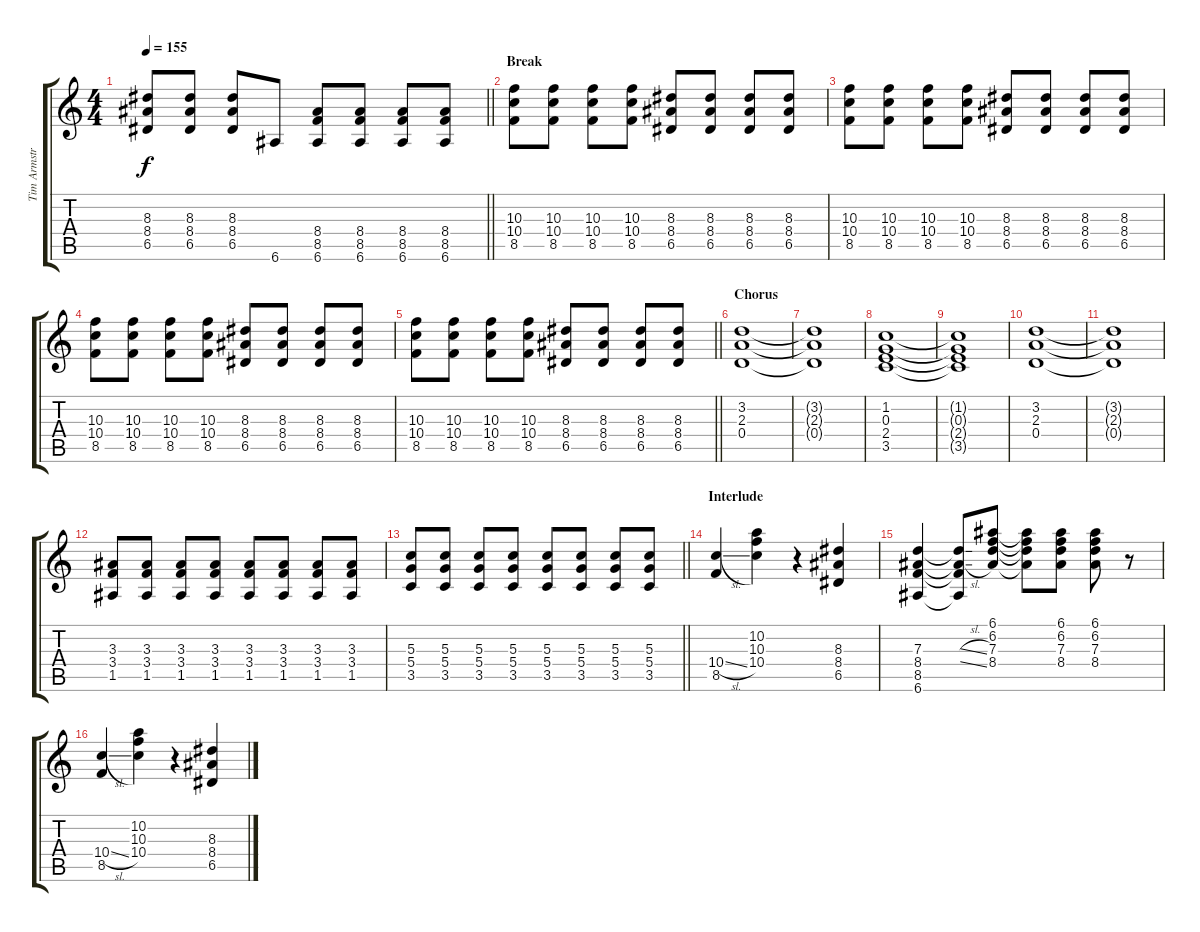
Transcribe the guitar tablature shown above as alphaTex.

\track ("Tim Armstrong" "Tim Armstr") {instrument distortionguitar}
\staff {score tabs}
\tuning (E4 B3 G3 D3 A2 E2) {hide}
\ts (4 4)
\tempo 155
\clef g2
\barLineRight lightlight
\ks c
(8.3 8.4 6.5).8{dy f} (8.3 8.4 6.5).8 (8.3 8.4 6.5).8 6.6.8 (8.4 8.5 6.6).8 (8.4 8.5 6.6).8 (8.4 8.5 6.6).8 (8.4 8.5 6.6).8 |
\section ("" "Break")
(10.3 10.4 8.5).8 (10.3 10.4 8.5).8 (10.3 10.4 8.5).8 (10.3 10.4 8.5).8 (8.3 8.4 6.5).8 (8.3 8.4 6.5).8 (8.3 8.4 6.5).8 (8.3 8.4 6.5).8 |
(10.3 10.4 8.5).8 (10.3 10.4 8.5).8 (10.3 10.4 8.5).8 (10.3 10.4 8.5).8 (8.3 8.4 6.5).8 (8.3 8.4 6.5).8 (8.3 8.4 6.5).8 (8.3 8.4 6.5).8 |
(10.3 10.4 8.5).8 (10.3 10.4 8.5).8 (10.3 10.4 8.5).8 (10.3 10.4 8.5).8 (8.3 8.4 6.5).8 (8.3 8.4 6.5).8 (8.3 8.4 6.5).8 (8.3 8.4 6.5).8 |
\barLineRight lightlight
(10.3 10.4 8.5).8 (10.3 10.4 8.5).8 (10.3 10.4 8.5).8 (10.3 10.4 8.5).8 (8.3 8.4 6.5).8 (8.3 8.4 6.5).8 (8.3 8.4 6.5).8 (8.3 8.4 6.5).8 |
\section ("" "Chorus")
(3.2 2.3 0.4).1 |
(3.2{t} 2.3{t} 0.4{t}).1 |
(1.2 0.3 2.4 3.5).1 |
(1.2{t} 0.3{t} 2.4{t} 3.5{t}).1 |
(3.2 2.3 0.4).1 |
(3.2{t} 2.3{t} 0.4{t}).1 |
(3.3 3.4 1.5).8 (3.3 3.4 1.5).8 (3.3 3.4 1.5).8 (3.3 3.4 1.5).8 (3.3 3.4 1.5).8 (3.3 3.4 1.5).8 (3.3 3.4 1.5).8 (3.3 3.4 1.5).8 |
\barLineRight lightlight
(5.3 5.4 3.5).8 (5.3 5.4 3.5).8 (5.3 5.4 3.5).8 (5.3 5.4 3.5).8 (5.3 5.4 3.5).8 (5.3 5.4 3.5).8 (5.3 5.4 3.5).8 (5.3 5.4 3.5).8 |
\section ("" "Interlude")
(10.4{sl} 8.5).4{instrument electricguitarclean} (10.2 10.3 10.4).4 r.4 (8.3 8.4 6.5).4 |
(7.3 8.4 8.5 6.6).4 (7.3{sl t} 8.4{sl t} 8.5{t} 6.6{t}).8 (6.1 6.2 7.3 8.4).8 (6.1{t} 6.2{t} 7.3{t} 8.4{t}).8 (6.1 6.2 7.3 8.4).8 (6.1 6.2 7.3 8.4).8 r.8 |
(10.4{sl} 8.5).4{instrument electricguitarclean} (10.2 10.3 10.4).4 r.4 (8.3 8.4 6.5).4
